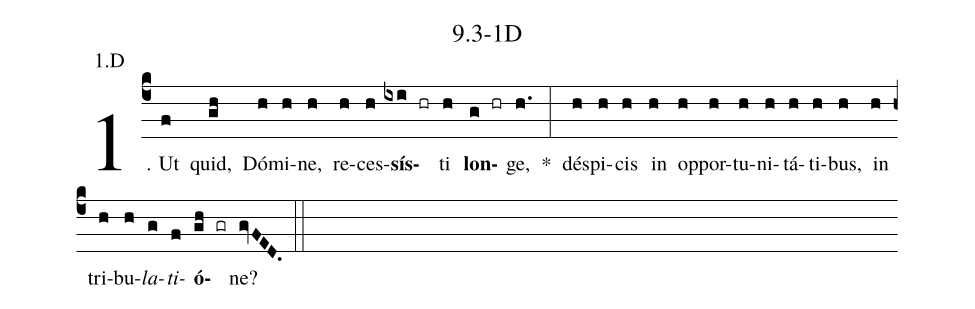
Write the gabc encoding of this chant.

name: 9.3-1D;
annotation: 1.D;
%%
(c4)1. Ut(f) quid,(gh) Dó(h)mi(h)ne,(h) re(h)ces(h)<b>sís</b>(ixi hr)ti(h) <b>lon</b>(g hr)ge,(h.) *(:) dé(h)spi(h)cis(h) in(h) op(h)por(h)tu(h)ni(h)tá(h)ti(h)bus,(h) in(h) tri(h)bu(h)<i>la</i>(g)<i>ti</i>(f)<b>ó</b>(gh gr)ne?(gvFED.) (::)


%E(h) u(h) o(g) u(f) a(gh) e.(gvFED.) (::)
